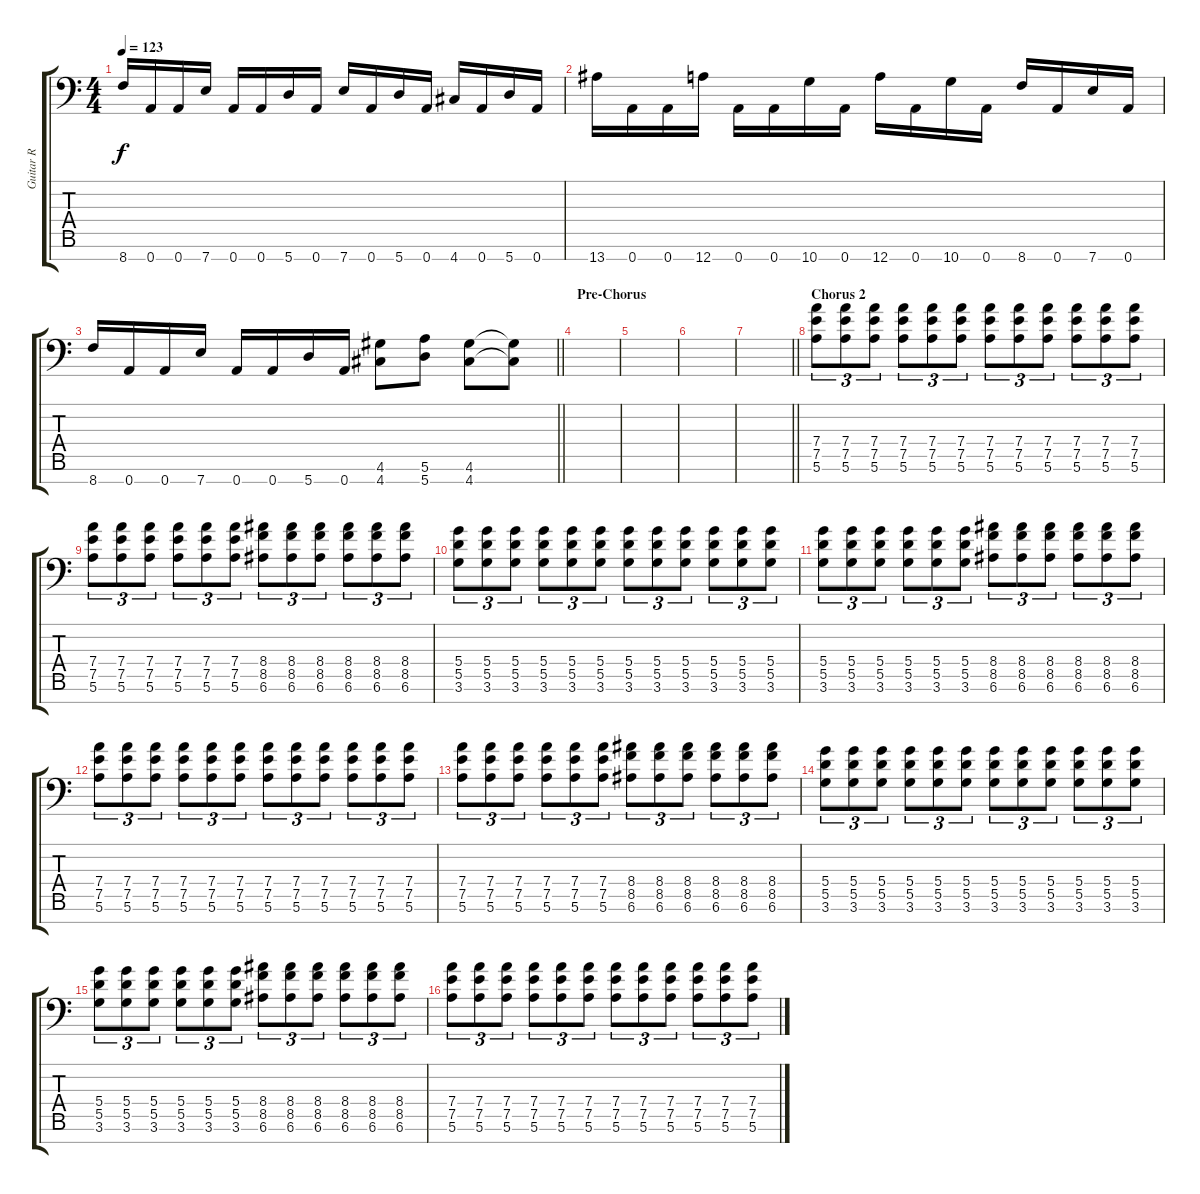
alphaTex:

\track ("Guitar R" "Guitar R") {instrument overdrivenguitar}
\staff {score tabs}
\tuning (E4 B3 G3 D3 A2 E2 A1) {hide}
\ts (4 4)
\tempo 123
\clef f4
\ks c
8.7.16{dy f} 0.7.16 0.7.16 7.7.16 0.7.16 0.7.16 5.7.16 0.7.16 7.7.16 0.7.16 5.7.16 0.7.16 4.7.16 0.7.16 5.7.16 0.7.16 |
13.7.16 0.7.16 0.7.16 12.7.16 0.7.16 0.7.16 10.7.16 0.7.16 12.7.16 0.7.16 10.7.16 0.7.16 8.7.16 0.7.16 7.7.16 0.7.16 |
\barLineRight lightlight
8.7.16 0.7.16 0.7.16 7.7.16 0.7.16 0.7.16 5.7.16 0.7.16 (4.6 4.7).8 (5.6 5.7).8 (4.6 4.7).8 (4.6{t} 4.7{t}).8 |
\section ("" "Pre-Chorus")
|
|
|
\barLineRight lightlight
|
\section ("" "Chorus 2")
(7.4 7.5 5.6).8{tu (3 2)} (7.4 7.5 5.6).8{tu (3 2)} (7.4 7.5 5.6).8{tu (3 2)} (7.4 7.5 5.6).8{tu (3 2)} (7.4 7.5 5.6).8{tu (3 2)} (7.4 7.5 5.6).8{tu (3 2)} (7.4 7.5 5.6).8{tu (3 2)} (7.4 7.5 5.6).8{tu (3 2)} (7.4 7.5 5.6).8{tu (3 2)} (7.4 7.5 5.6).8{tu (3 2)} (7.4 7.5 5.6).8{tu (3 2)} (7.4 7.5 5.6).8{tu (3 2)} |
(7.4 7.5 5.6).8{tu (3 2)} (7.4 7.5 5.6).8{tu (3 2)} (7.4 7.5 5.6).8{tu (3 2)} (7.4 7.5 5.6).8{tu (3 2)} (7.4 7.5 5.6).8{tu (3 2)} (7.4 7.5 5.6).8{tu (3 2)} (8.4 8.5 6.6).8{tu (3 2)} (8.4 8.5 6.6).8{tu (3 2)} (8.4 8.5 6.6).8{tu (3 2)} (8.4 8.5 6.6).8{tu (3 2)} (8.4 8.5 6.6).8{tu (3 2)} (8.4 8.5 6.6).8{tu (3 2)} |
(5.4 5.5 3.6).8{tu (3 2)} (5.4 5.5 3.6).8{tu (3 2)} (5.4 5.5 3.6).8{tu (3 2)} (5.4 5.5 3.6).8{tu (3 2)} (5.4 5.5 3.6).8{tu (3 2)} (5.4 5.5 3.6).8{tu (3 2)} (5.4 5.5 3.6).8{tu (3 2)} (5.4 5.5 3.6).8{tu (3 2)} (5.4 5.5 3.6).8{tu (3 2)} (5.4 5.5 3.6).8{tu (3 2)} (5.4 5.5 3.6).8{tu (3 2)} (5.4 5.5 3.6).8{tu (3 2)} |
(5.4 5.5 3.6).8{tu (3 2)} (5.4 5.5 3.6).8{tu (3 2)} (5.4 5.5 3.6).8{tu (3 2)} (5.4 5.5 3.6).8{tu (3 2)} (5.4 5.5 3.6).8{tu (3 2)} (5.4 5.5 3.6).8{tu (3 2)} (8.4 8.5 6.6).8{tu (3 2)} (8.4 8.5 6.6).8{tu (3 2)} (8.4 8.5 6.6).8{tu (3 2)} (8.4 8.5 6.6).8{tu (3 2)} (8.4 8.5 6.6).8{tu (3 2)} (8.4 8.5 6.6).8{tu (3 2)} |
(7.4 7.5 5.6).8{tu (3 2)} (7.4 7.5 5.6).8{tu (3 2)} (7.4 7.5 5.6).8{tu (3 2)} (7.4 7.5 5.6).8{tu (3 2)} (7.4 7.5 5.6).8{tu (3 2)} (7.4 7.5 5.6).8{tu (3 2)} (7.4 7.5 5.6).8{tu (3 2)} (7.4 7.5 5.6).8{tu (3 2)} (7.4 7.5 5.6).8{tu (3 2)} (7.4 7.5 5.6).8{tu (3 2)} (7.4 7.5 5.6).8{tu (3 2)} (7.4 7.5 5.6).8{tu (3 2)} |
(7.4 7.5 5.6).8{tu (3 2)} (7.4 7.5 5.6).8{tu (3 2)} (7.4 7.5 5.6).8{tu (3 2)} (7.4 7.5 5.6).8{tu (3 2)} (7.4 7.5 5.6).8{tu (3 2)} (7.4 7.5 5.6).8{tu (3 2)} (8.4 8.5 6.6).8{tu (3 2)} (8.4 8.5 6.6).8{tu (3 2)} (8.4 8.5 6.6).8{tu (3 2)} (8.4 8.5 6.6).8{tu (3 2)} (8.4 8.5 6.6).8{tu (3 2)} (8.4 8.5 6.6).8{tu (3 2)} |
(5.4 5.5 3.6).8{tu (3 2)} (5.4 5.5 3.6).8{tu (3 2)} (5.4 5.5 3.6).8{tu (3 2)} (5.4 5.5 3.6).8{tu (3 2)} (5.4 5.5 3.6).8{tu (3 2)} (5.4 5.5 3.6).8{tu (3 2)} (5.4 5.5 3.6).8{tu (3 2)} (5.4 5.5 3.6).8{tu (3 2)} (5.4 5.5 3.6).8{tu (3 2)} (5.4 5.5 3.6).8{tu (3 2)} (5.4 5.5 3.6).8{tu (3 2)} (5.4 5.5 3.6).8{tu (3 2)} |
(5.4 5.5 3.6).8{tu (3 2)} (5.4 5.5 3.6).8{tu (3 2)} (5.4 5.5 3.6).8{tu (3 2)} (5.4 5.5 3.6).8{tu (3 2)} (5.4 5.5 3.6).8{tu (3 2)} (5.4 5.5 3.6).8{tu (3 2)} (8.4 8.5 6.6).8{tu (3 2)} (8.4 8.5 6.6).8{tu (3 2)} (8.4 8.5 6.6).8{tu (3 2)} (8.4 8.5 6.6).8{tu (3 2)} (8.4 8.5 6.6).8{tu (3 2)} (8.4 8.5 6.6).8{tu (3 2)} |
(7.4 7.5 5.6).8{tu (3 2)} (7.4 7.5 5.6).8{tu (3 2)} (7.4 7.5 5.6).8{tu (3 2)} (7.4 7.5 5.6).8{tu (3 2)} (7.4 7.5 5.6).8{tu (3 2)} (7.4 7.5 5.6).8{tu (3 2)} (7.4 7.5 5.6).8{tu (3 2)} (7.4 7.5 5.6).8{tu (3 2)} (7.4 7.5 5.6).8{tu (3 2)} (7.4 7.5 5.6).8{tu (3 2)} (7.4 7.5 5.6).8{tu (3 2)} (7.4 7.5 5.6).8{tu (3 2)}
